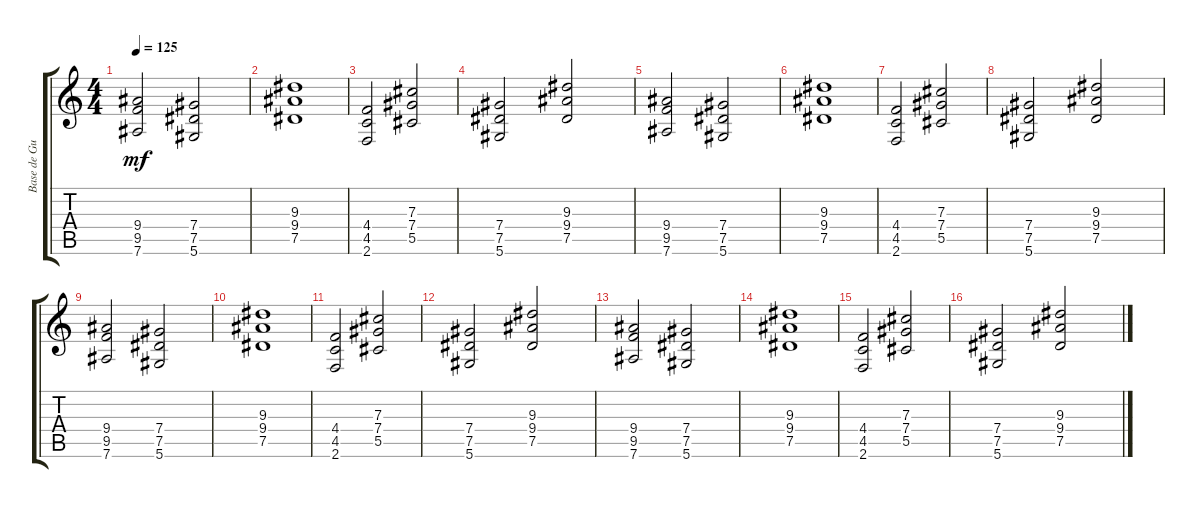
\track ("Base de Guitarra" "Base de Gu") {instrument distortionguitar}
\staff {score tabs}
\tuning (Eb4 Bb3 Gb3 Db3 Ab2 Eb2) {hide}
\ts (4 4)
\tempo 125
\clef g2
\ks c
(9.4 9.5 7.6).2{dy mf} (7.4 7.5 5.6).2 |
(9.3 9.4 7.5).1 |
(4.4 4.5 2.6).2 (7.3 7.4 5.5).2 |
(7.4 7.5 5.6).2 (9.3 9.4 7.5).2 |
(9.4 9.5 7.6).2 (7.4 7.5 5.6).2 |
(9.3 9.4 7.5).1 |
(4.4 4.5 2.6).2 (7.3 7.4 5.5).2 |
(7.4 7.5 5.6).2 (9.3 9.4 7.5).2 |
(9.4 9.5 7.6).2 (7.4 7.5 5.6).2 |
(9.3 9.4 7.5).1 |
(4.4 4.5 2.6).2 (7.3 7.4 5.5).2 |
(7.4 7.5 5.6).2 (9.3 9.4 7.5).2 |
(9.4 9.5 7.6).2 (7.4 7.5 5.6).2 |
(9.3 9.4 7.5).1 |
(4.4 4.5 2.6).2 (7.3 7.4 5.5).2 |
(7.4 7.5 5.6).2 (9.3 9.4 7.5).2
